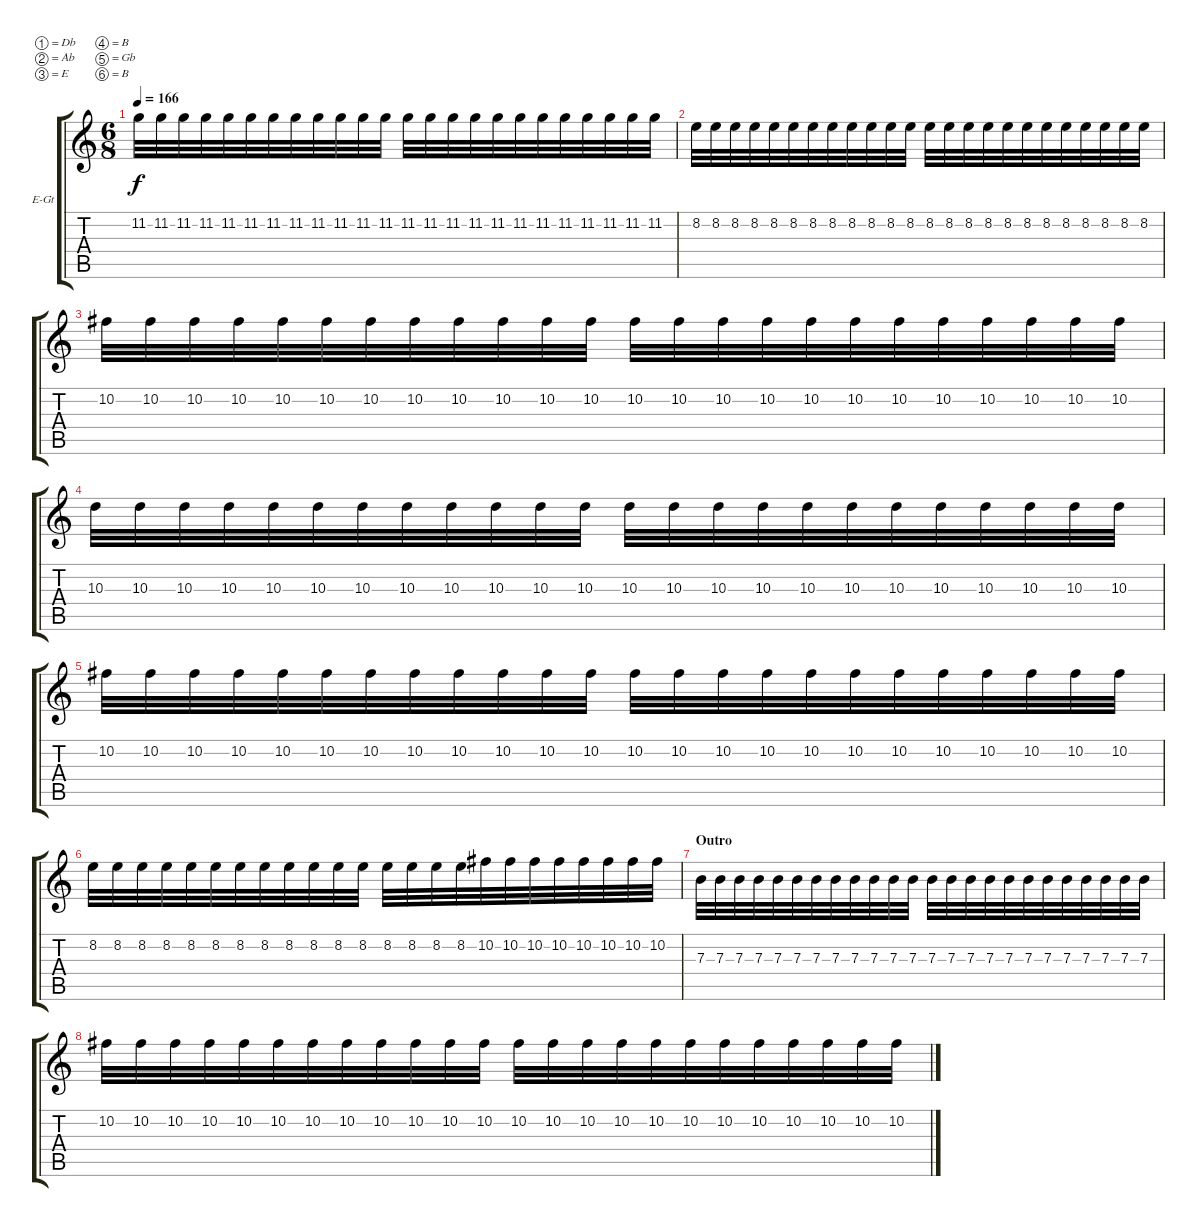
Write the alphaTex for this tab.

\bracketExtendMode groupsimilarinstruments
\firstSystemTrackNameOrientation horizontal
\otherSystemsTrackNameOrientation horizontal
\track ("Lead guitar" "E-Gt") {instrument overdrivenguitar}
\staff {score tabs}
\tuning (Db4 Ab3 E3 B2 Gb2 B1)
\ts (6 8)
\tempo 166
\clef g2
\ks c
11.2.32{dy f} 11.2.32 11.2.32 11.2.32 11.2.32 11.2.32 11.2.32 11.2.32 11.2.32 11.2.32 11.2.32 11.2.32 11.2.32 11.2.32 11.2.32 11.2.32 11.2.32 11.2.32 11.2.32 11.2.32 11.2.32 11.2.32 11.2.32 11.2.32 |
8.2.32 8.2.32 8.2.32 8.2.32 8.2.32 8.2.32 8.2.32 8.2.32 8.2.32 8.2.32 8.2.32 8.2.32 8.2.32 8.2.32 8.2.32 8.2.32 8.2.32 8.2.32 8.2.32 8.2.32 8.2.32 8.2.32 8.2.32 8.2.32 |
10.2.32 10.2.32 10.2.32 10.2.32 10.2.32 10.2.32 10.2.32 10.2.32 10.2.32 10.2.32 10.2.32 10.2.32 10.2.32 10.2.32 10.2.32 10.2.32 10.2.32 10.2.32 10.2.32 10.2.32 10.2.32 10.2.32 10.2.32 10.2.32 |
10.3.32 10.3.32 10.3.32 10.3.32 10.3.32 10.3.32 10.3.32 10.3.32 10.3.32 10.3.32 10.3.32 10.3.32 10.3.32 10.3.32 10.3.32 10.3.32 10.3.32 10.3.32 10.3.32 10.3.32 10.3.32 10.3.32 10.3.32 10.3.32 |
10.2.32 10.2.32 10.2.32 10.2.32 10.2.32 10.2.32 10.2.32 10.2.32 10.2.32 10.2.32 10.2.32 10.2.32 10.2.32 10.2.32 10.2.32 10.2.32 10.2.32 10.2.32 10.2.32 10.2.32 10.2.32 10.2.32 10.2.32 10.2.32 |
\scale
0.522564 8.2.32 8.2.32 8.2.32 8.2.32 8.2.32 8.2.32 8.2.32 8.2.32 8.2.32 8.2.32 8.2.32 8.2.32 8.2.32 8.2.32 8.2.32 8.2.32 10.2.32 10.2.32 10.2.32 10.2.32 10.2.32 10.2.32 10.2.32 10.2.32 |
\section ("" "Outro")
\scale
0.477123 7.3.32 7.3.32 7.3.32 7.3.32 7.3.32 7.3.32 7.3.32 7.3.32 7.3.32 7.3.32 7.3.32 7.3.32 7.3.32 7.3.32 7.3.32 7.3.32 7.3.32 7.3.32 7.3.32 7.3.32 7.3.32 7.3.32 7.3.32 7.3.32 |
10.2.32 10.2.32 10.2.32 10.2.32 10.2.32 10.2.32 10.2.32 10.2.32 10.2.32 10.2.32 10.2.32 10.2.32 10.2.32 10.2.32 10.2.32 10.2.32 10.2.32 10.2.32 10.2.32 10.2.32 10.2.32 10.2.32 10.2.32 10.2.32
